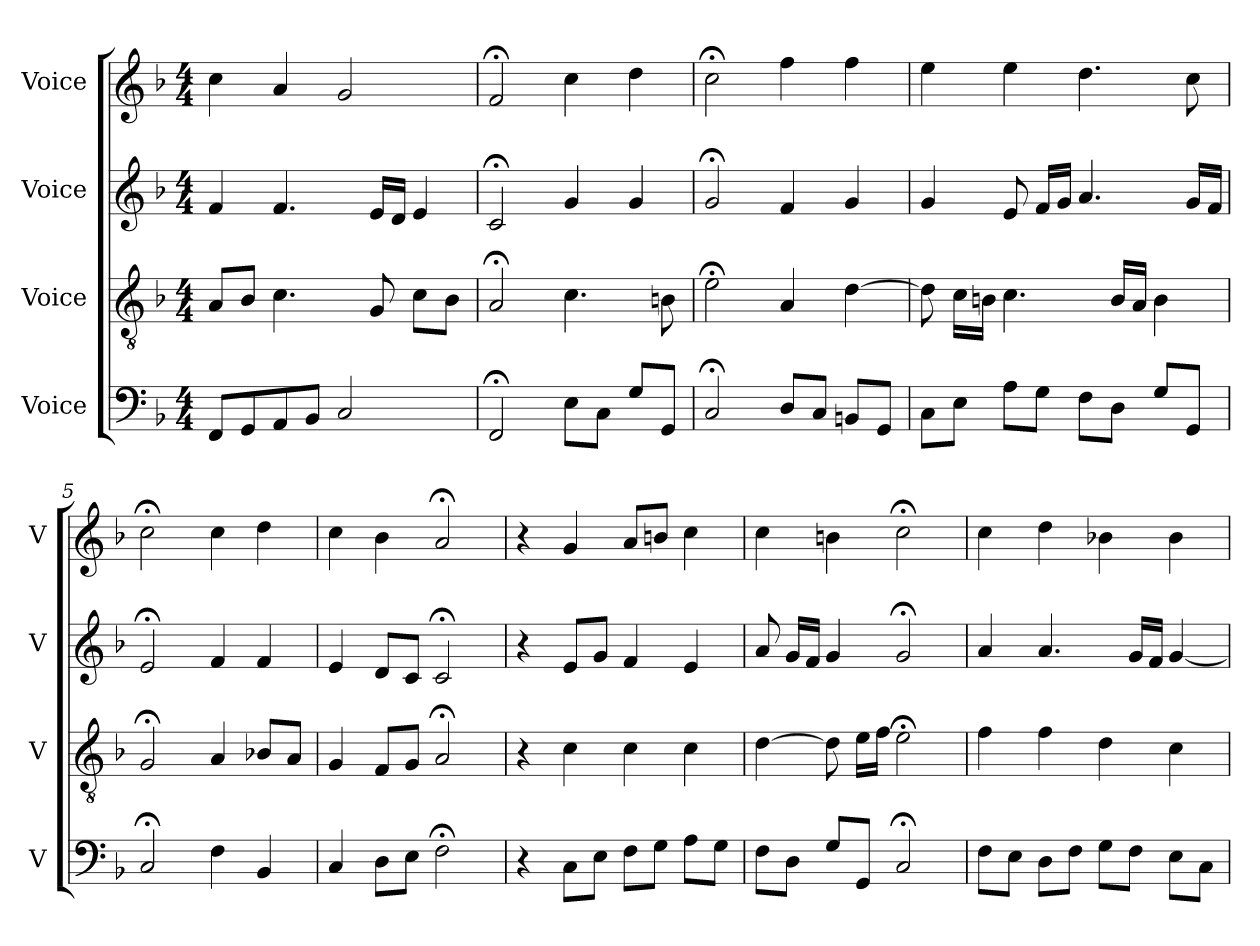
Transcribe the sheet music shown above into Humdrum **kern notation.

**kern	**kern	**kern	**kern
*part4	*part3	*part2	*part1
*staff4	*staff3	*staff2	*staff1
*I"Voice	*I"Voice	*I"Voice	*I"Voice
*I'V	*I'V	*I'V	*I'V
*clefF4	*clefGv2	*clefG2	*clefG2
*k[b-]	*k[b-]	*k[b-]	*k[b-]
*M4/4	*M4/4	*M4/4	*M4/4
*MM100	*MM100	*MM100	*MM100
=1	=1	=1	=1
8FF/L	8A/L	4f/	4cc\
8GG/	8B-/J	.	.
8AA/	4.c\	4.f/	4a/
8BB-/J	.	.	.
2C/	.	.	2g/
.	8G/	16e/LL	.
.	.	16d/JJ	.
.	8c\L	4e/	.
.	8B-\J	.	.
=2	=2	=2	=2
2FF;/	2A;/	2c;/	2f;/
8E\L	4.c\	4g/	4cc\
8C\J	.	.	.
8G/L	.	4g/	4dd\
8GG/J	8Bn\	.	.
=3	=3	=3	=3
2C;/	2e;\	2g;/	2cc;\
8D/L	4A/	4f/	4ff\
8C/J	.	.	.
8BBn/L	[4d\	4g/	4ff\
8GG/J	.	.	.
=4	=4	=4	=4
8C\L	8d\]	4g/	4ee\
8E\J	16c\LL	.	.
.	16Bn\JJ	.	.
8A\L	4.c\	8e/	4ee\
8G\J	.	16f/LL	.
.	.	16g/JJ	.
8F\L	.	4.a/	4.dd\
8D\J	16B/LL	.	.
.	16A/JJ	.	.
8G/L	4B\	.	.
8GG/J	.	16g/LL	8cc\
.	.	16f/JJ	.
!!LO:LB:g=z
=5	=5	=5	=5
2C;/	2G;/	2e;/	2cc;\
4F\	4A/	4f/	4cc\
4BB-/	8B-X/L	4f/	4dd\
.	8A/J	.	.
=6	=6	=6	=6
4C/	4G/	4e/	4cc\
8D\L	8F/L	8d/L	4b-\
8E\J	8G/J	8c/J	.
2F;\	2A;/	2c;/	2a;/
=7	=7	=7	=7
4r	4r	4r	4r
8C\L	4c\	8e/L	4g/
8E\J	.	8g/J	.
8F\L	4c\	4f/	8a/L
8G\J	.	.	8bn/J
8A\L	4c\	4e/	4cc\
8G\J	.	.	.
=8	=8	=8	=8
8F\L	[4d\	8a/	4cc\
8D\J	.	16g/LL	.
.	.	16f/JJ	.
8G/L	8d\]	4g/	4bn\
8GG/J	16e\LL	.	.
.	16f\JJ	.	.
2C;/	2e;\	2g;/	2cc;\
=9	=9	=9	=9
8F\L	4f\	4a/	4cc\
8E\J	.	.	.
8D\L	4f\	4.a/	4dd\
8F\J	.	.	.
8G\L	4d\	.	4b-X\
8F\J	.	16g/LL	.
.	.	16f/JJ	.
8E\L	4c\	[4g/	4b-\
8C\J	.	.	.
=	=	=	=
*-	*-	*-	*-
